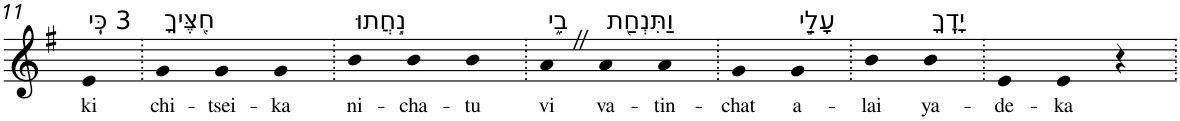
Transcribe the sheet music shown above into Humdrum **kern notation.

**kern	**text
*part1	*part1
*staff1	*staff1
*I"Piano	*
*I'Pno	*
!!LO:PB:g=z
*clefG2	*
*k[f#]	*
*G:	*
=11	=11
!LO:TX:a:t=3 כִּֽי	!
!	!LO:LY:b
4e	ki
=12.	=12.
!LO:TX:a:t=חִ֭צֶּיךָ	!
!	!LO:LY:b
4g	chi-
!	!LO:LY:b
4g	-tsei-
!	!LO:LY:b
4g	-ka
=13.	=13.
!LO:TX:a:t=נִ֣חֲתוּ	!
!	!LO:LY:b
4b	ni-
!	!LO:LY:b
4b	-cha-
!	!LO:LY:b
4b	-tu
=14.	=14.
!LO:TX:a:t=בִ֑י	!
!	!LO:LY:b
4aZ	vi
!LO:TX:a:t=וַתִּנְחַ֖ת	!
!	!LO:LY:b
4a	va-
!	!LO:LY:b
4a	-tin-
=15.	=15.
!	!LO:LY:b
4g	-chat
!LO:TX:a:t=עָלַ֣י	!
!	!LO:LY:b
4g	a-
=16.	=16.
!	!LO:LY:b
4b	-lai
!LO:TX:a:t=יָדֶֽךָ	!
!	!LO:LY:b
4b	ya-
=17.	=17.
!	!LO:LY:b
4e	-de-
!	!LO:LY:b
4e	-ka
4r	.
=.	=.
*-	*-
